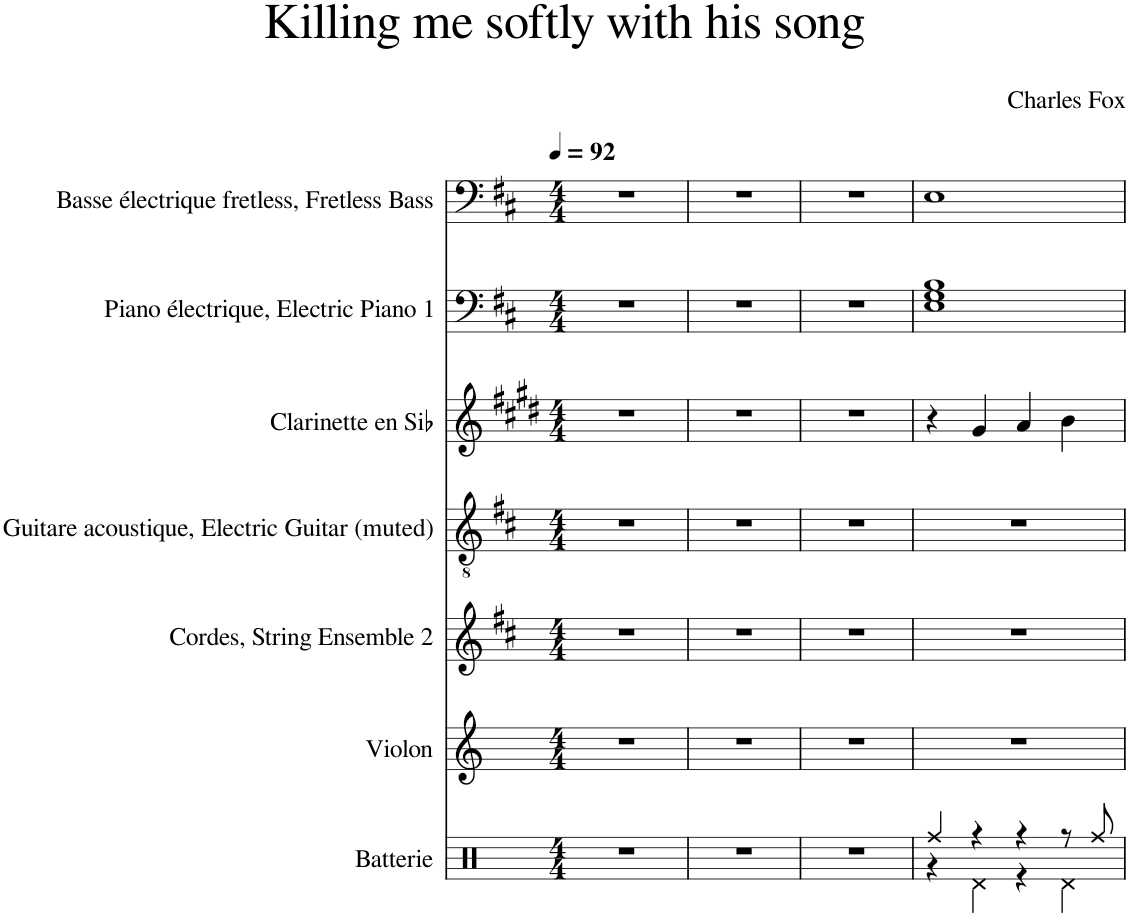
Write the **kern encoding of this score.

**kern	**kern	**kern	**kern	**kern	**kern	**kern
*part7	*part6	*part5	*part4	*part3	*part2	*part1
*staff7	*staff6	*staff5	*staff4	*staff3	*staff2	*staff1
*I"Batterie	*I"Violon	*I"Cordes, String Ensemble 2	*I"Guitare acoustique, Electric Guitar (muted)	*I"Clarinette en Sib	*I"Piano électrique, Electric Piano 1	*I"Basse électrique fretless, Fretless Bass
*I'Bat.	*I'Vln.	*I'St.	*I'Guit.	*I'Clar. Sib	*I'Pia. él.	*I'B. él. Frtl.
*clefX	*clefG2	*clefG2	*clefGv2	*clefG2	*clefF4	*clefF4
*	*	*	*	*Trd1c2	*	*Trd7c12
*k[]	*k[]	*k[f#c#]	*k[f#c#]	*k[f#c#g#d#]	*k[f#c#]	*k[f#c#]
*M4/4	*M4/4	*M4/4	*M4/4	*M4/4	*M4/4	*M4/4
*MM92	*MM92	*MM92	*MM92	*MM92	*MM92	*MM92
=1	=1	=1	=1	=1	=1	=1
1r	1r	1r	1r	1r	1r	1r
=2	=2	=2	=2	=2	=2	=2
1r	1r	1r	1r	1r	1r	1r
=3	=3	=3	=3	=3	=3	=3
1r	1r	1r	1r	1r	1r	1r
=4	=4	=4	=4	=4	=4	=4
*^	*	*	*	*	*	*
4Rff/	4r	1r	1r	1r	4r	1E 1G 1B	1E
4r	4Rd\	.	.	.	4g#/	.	.
4r	4r	.	.	.	4a/	.	.
8r	4Rd\	.	.	.	4b\	.	.
8Rff/	.	.	.	.	.	.	.
*v	*v	*	*	*	*	*	*
=	=	=	=	=	=	=
*-	*-	*-	*-	*-	*-	*-
